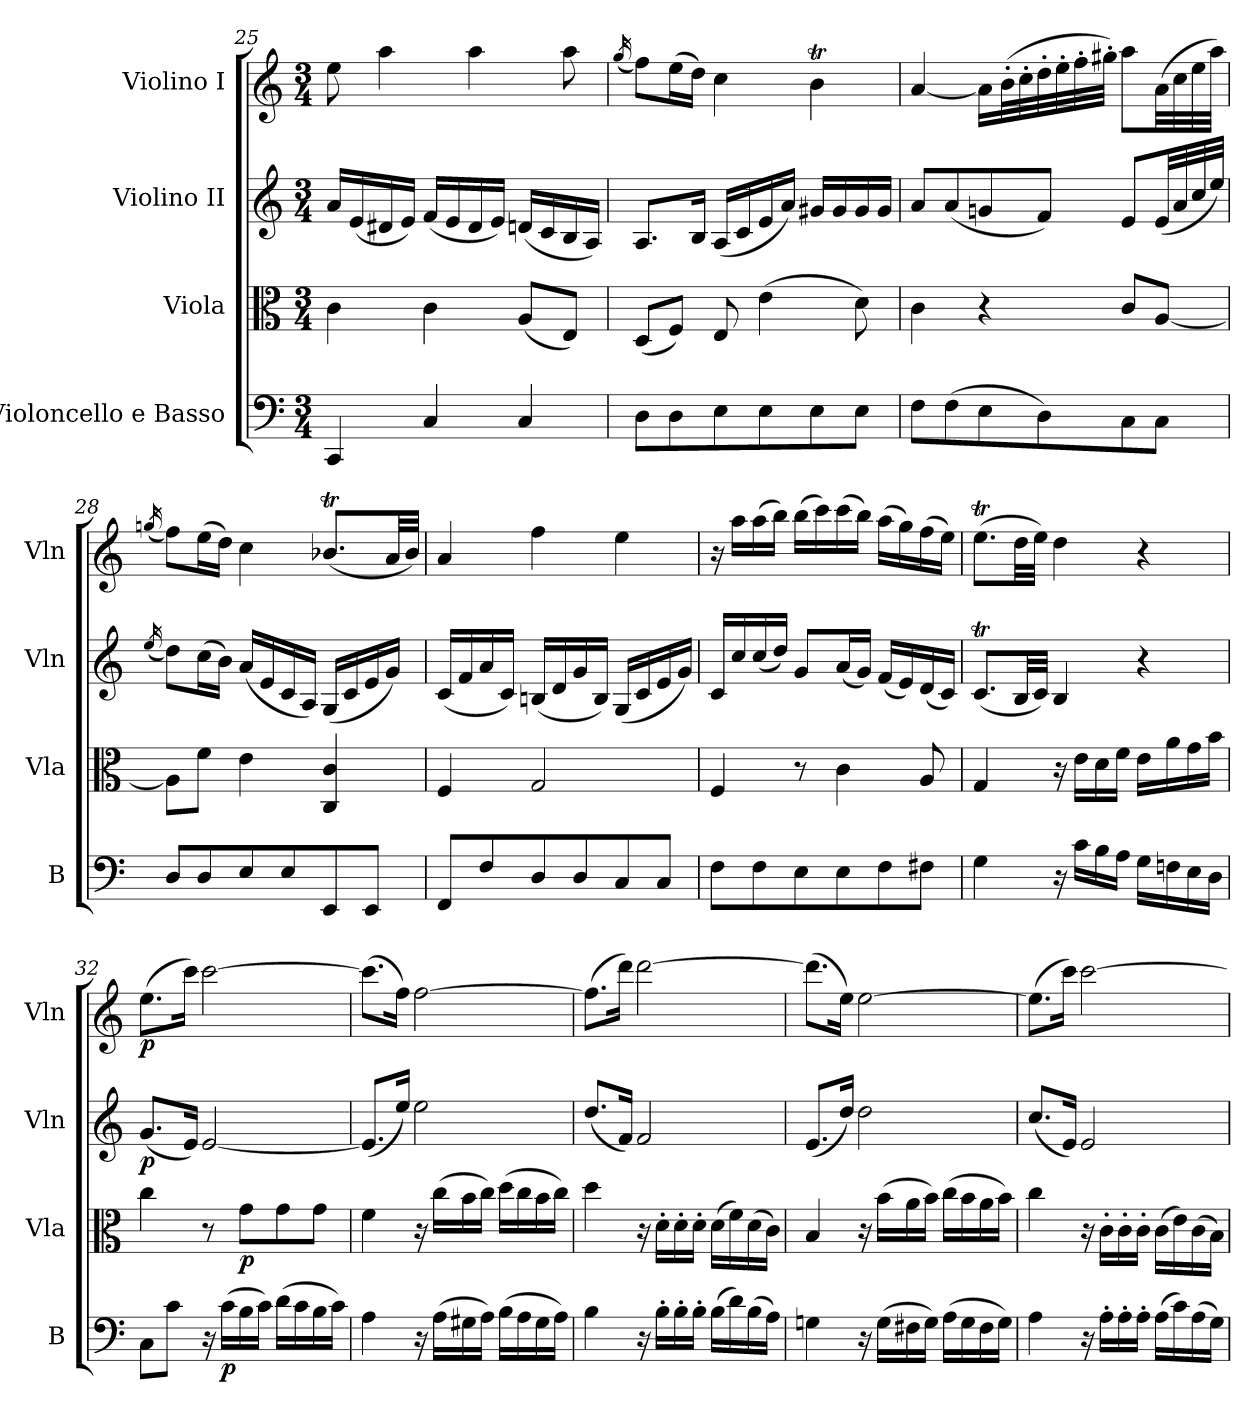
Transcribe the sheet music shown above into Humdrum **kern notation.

**kern	**dynam	**kern	**dynam	**kern	**dynam	**kern	**dynam
*part4	*part4	*part3	*part3	*part2	*part2	*part1	*part1
*staff4	*staff4	*staff3	*staff3	*staff2	*staff2	*staff1	*staff1
*I"Violoncello e Basso	*	*I"Viola	*	*I"Violino II	*	*I"Violino I	*
*I'B	*	*I'Vla	*	*I'Vln	*	*I'Vln	*
*clefF4	*	*clefC3	*	*clefG2	*	*clefG2	*
*k[]	*	*k[]	*	*k[]	*	*k[]	*
*C:	*	*C:	*	*C:	*	*C:	*
*M3/4	*	*M3/4	*	*M3/4	*	*M3/4	*
=25	=25	=25	=25	=25	=25	=25	=25
4CC	.	4c	.	16aLL	.	8ee	.
.	.	.	.	(16e	.	.	.
.	.	.	.	16d#X	.	4aa	.
.	.	.	.	16eJJ)	.	.	.
4C	.	4c	.	(16fLL	.	.	.
.	.	.	.	16e	.	.	.
.	.	.	.	16d#	.	4aa	.
.	.	.	.	16eJJ)	.	.	.
4C	.	(8AL	.	(16dnLL	.	.	.
.	.	.	.	16c	.	.	.
.	.	8EJ)	.	16B	.	8aa	.
.	.	.	.	16AJJ)	.	.	.
=26	=26	=26	=26	=26	=26	=26	=26
.	.	.	.	.	.	(<16qgg	.
8DL	.	(8DL	.	8.AL	.	8ffL)	.
8D	.	8FJ)	.	.	.	(16eeL	.
.	.	.	.	16BJk	.	16ddJJ)	.
8E	.	8E	.	(16ALL	.	4cc	.
.	.	.	.	16c	.	.	.
8E	.	(4e	.	16e	.	.	.
.	.	.	.	16aJJ)	.	.	.
8E	.	.	.	16g#XLL	.	4bt	.
.	.	.	.	16g#	.	.	.
8EJ	.	8d)	.	16g#	.	.	.
.	.	.	.	16g#JJ	.	.	.
!!LO:LB:g=z
=27	=27	=27	=27	=27	=27	=27	=27
8FL	.	4c	.	8aL	.	[4a	.
(8F	.	.	.	(8a	.	.	.
8E	.	4r	.	8gn	.	16aLL]	.
.	.	.	.	.	.	(32b'L	.
.	.	.	.	.	.	32cc'	.
8D)	.	.	.	8fJ)	.	32dd'	.
.	.	.	.	.	.	32ee'	.
.	.	.	.	.	.	32ff'	.
.	.	.	.	.	.	32gg#X'JJJ)	.
8C	.	8cL	.	8eL	.	8aaL	.
8CJ	.	[8AJ	.	(32eLL	.	(32aLL	.
.	.	.	.	32a	.	32cc	.
.	.	.	.	32cc	.	32ee	.
.	.	.	.	32eeJJJ)	.	32aaJJJ)	.
=28	=28	=28	=28	=28	=28	=28	=28
.	.	.	.	(<16qee	.	(<16qggn	.
8DL	.	8AL]	.	8ddL)	.	8ffL)	.
8D	.	8fJ	.	(16ccL	.	(16eeL	.
.	.	.	.	16bJJ)	.	16ddJJ)	.
8E	.	4e	.	(16aLL	.	4cc	.
.	.	.	.	16e	.	.	.
8E	.	.	.	16c	.	.	.
.	.	.	.	16AJJ)	.	.	.
8EE	.	4c 4C	.	(16GLL	.	(8.b-XTL	.
.	.	.	.	16c	.	.	.
8EEJ	.	.	.	16e	.	.	.
.	.	.	.	16gJJ)	.	32aLL	.
.	.	.	.	.	.	32b-JJJ)	.
=29	=29	=29	=29	=29	=29	=29	=29
8FFL	.	4F	.	(16cLL	.	4a	.
.	.	.	.	16f	.	.	.
8F	.	.	.	16a	.	.	.
.	.	.	.	16cJJ)	.	.	.
8D	.	2G	.	(16BnLL	.	4ff	.
.	.	.	.	16d	.	.	.
8D	.	.	.	16g	.	.	.
.	.	.	.	16BJJ)	.	.	.
8C	.	.	.	(16GLL	.	4ee	.
.	.	.	.	16c	.	.	.
8CJ	.	.	.	16e	.	.	.
.	.	.	.	16gJJ)	.	.	.
!!LO:LB:g=z
=30	=30	=30	=30	=30	=30	=30	=30
8FL	.	4F	.	16cLL	.	16r	.
.	.	.	.	16cc	.	16aaLL	.
8F	.	.	.	(16cc	.	(16aa	.
.	.	.	.	16ddJJ)	.	16bbJJ)	.
8E	.	8r	.	8gL	.	(16bbLL	.
.	.	.	.	.	.	16ccc)	.
8E	.	4c	.	(16aL	.	(16ccc	.
.	.	.	.	16gJJ)	.	16bbJJ)	.
8F	.	.	.	(16fLL	.	(16aaLL	.
.	.	.	.	16e)	.	16gg)	.
8F#XJ	.	8A	.	(16d	.	(16ff	.
.	.	.	.	16cJJ)	.	16eeJJ)	.
=31	=31	=31	=31	=31	=31	=31	=31
4G	.	4G	.	(8.cTL	.	(8.eetL	.
.	.	.	.	32BLL	.	32ddLL	.
.	.	.	.	32cJJJ)	.	32eeJJJ)	.
16r	.	16r	.	4B	.	4dd	.
16cLL	.	16eLL	.	.	.	.	.
16B	.	16d	.	.	.	.	.
16AJJ	.	16fJJ	.	.	.	.	.
16GLL	.	16eLL	.	4r	.	4r	.
16Fn	.	16a	.	.	.	.	.
16E	.	16g	.	.	.	.	.
16DJJ	.	16bJJ	.	.	.	.	.
=32	=32	=32	=32	=32	=32	=32	=32
8CL	.	4cc	.	(8.gL	p	(8.eeL	p
8cJ	.	.	.	.	.	.	.
.	.	.	.	16eJk)	.	16cccJk)	.
16r	.	8r	.	[2e	.	[2ccc	.
(16cLL	p	.	.	.	.	.	.
16B	.	8gL	p	.	.	.	.
16cJJ)	.	.	.	.	.	.	.
(16dLL	.	8g	.	.	.	.	.
16c	.	.	.	.	.	.	.
16B	.	8gJ	.	.	.	.	.
16cJJ)	.	.	.	.	.	.	.
=33	=33	=33	=33	=33	=33	=33	=33
4A	.	4f	.	(8.eL]	.	(8.cccL]	.
.	.	.	.	16eeJk)	.	16ffJk)	.
16r	.	16r	.	2ee	.	[2ff	.
(16ALL	.	(16ccLL	.	.	.	.	.
16G#X	.	16b	.	.	.	.	.
16AJJ)	.	16ccJJ)	.	.	.	.	.
(16BLL	.	(16ddLL	.	.	.	.	.
16A	.	16cc	.	.	.	.	.
16G#	.	16b	.	.	.	.	.
16AJJ)	.	16ccJJ)	.	.	.	.	.
!!LO:LB:g=z
=34	=34	=34	=34	=34	=34	=34	=34
4B	.	4dd	.	(8.ddL	.	(8.ffL]	.
.	.	.	.	16fJk)	.	16dddJk)	.
16r	.	16r	.	2f	.	[2ddd	.
16B'LL	.	16d'LL	.	.	.	.	.
16B'	.	16d'	.	.	.	.	.
16B'JJ	.	16d'JJ	.	.	.	.	.
(16BLL	.	(16dLL	.	.	.	.	.
16d)	.	16f)	.	.	.	.	.
(16B	.	(16d	.	.	.	.	.
16AJJ)	.	16cJJ)	.	.	.	.	.
=35	=35	=35	=35	=35	=35	=35	=35
4Gn	.	4B	.	(8.eL	.	(8.dddL]	.
.	.	.	.	16ddJk)	.	16eeJk)	.
16r	.	16r	.	2dd	.	[2ee	.
(16GLL	.	(16bLL	.	.	.	.	.
16F#X	.	16a	.	.	.	.	.
16GJJ)	.	16bJJ)	.	.	.	.	.
(16ALL	.	(16ccLL	.	.	.	.	.
16G	.	16b	.	.	.	.	.
16F#	.	16a	.	.	.	.	.
16GJJ)	.	16bJJ)	.	.	.	.	.
=36	=36	=36	=36	=36	=36	=36	=36
4A	.	4cc	.	(8.ccL	.	(8.eeL]	.
.	.	.	.	16eJk)	.	16cccJk)	.
16r	.	16r	.	2e	.	[2ccc	.
16A'LL	.	16c'LL	.	.	.	.	.
16A'	.	16c'	.	.	.	.	.
16A'JJ	.	16c'JJ	.	.	.	.	.
(16ALL	.	(16cLL	.	.	.	.	.
16c)	.	16e)	.	.	.	.	.
(16A	.	(16c	.	.	.	.	.
16GJJ)	.	16BJJ)	.	.	.	.	.
=	=	=	=	=	=	=	=
*-	*-	*-	*-	*-	*-	*-	*-
